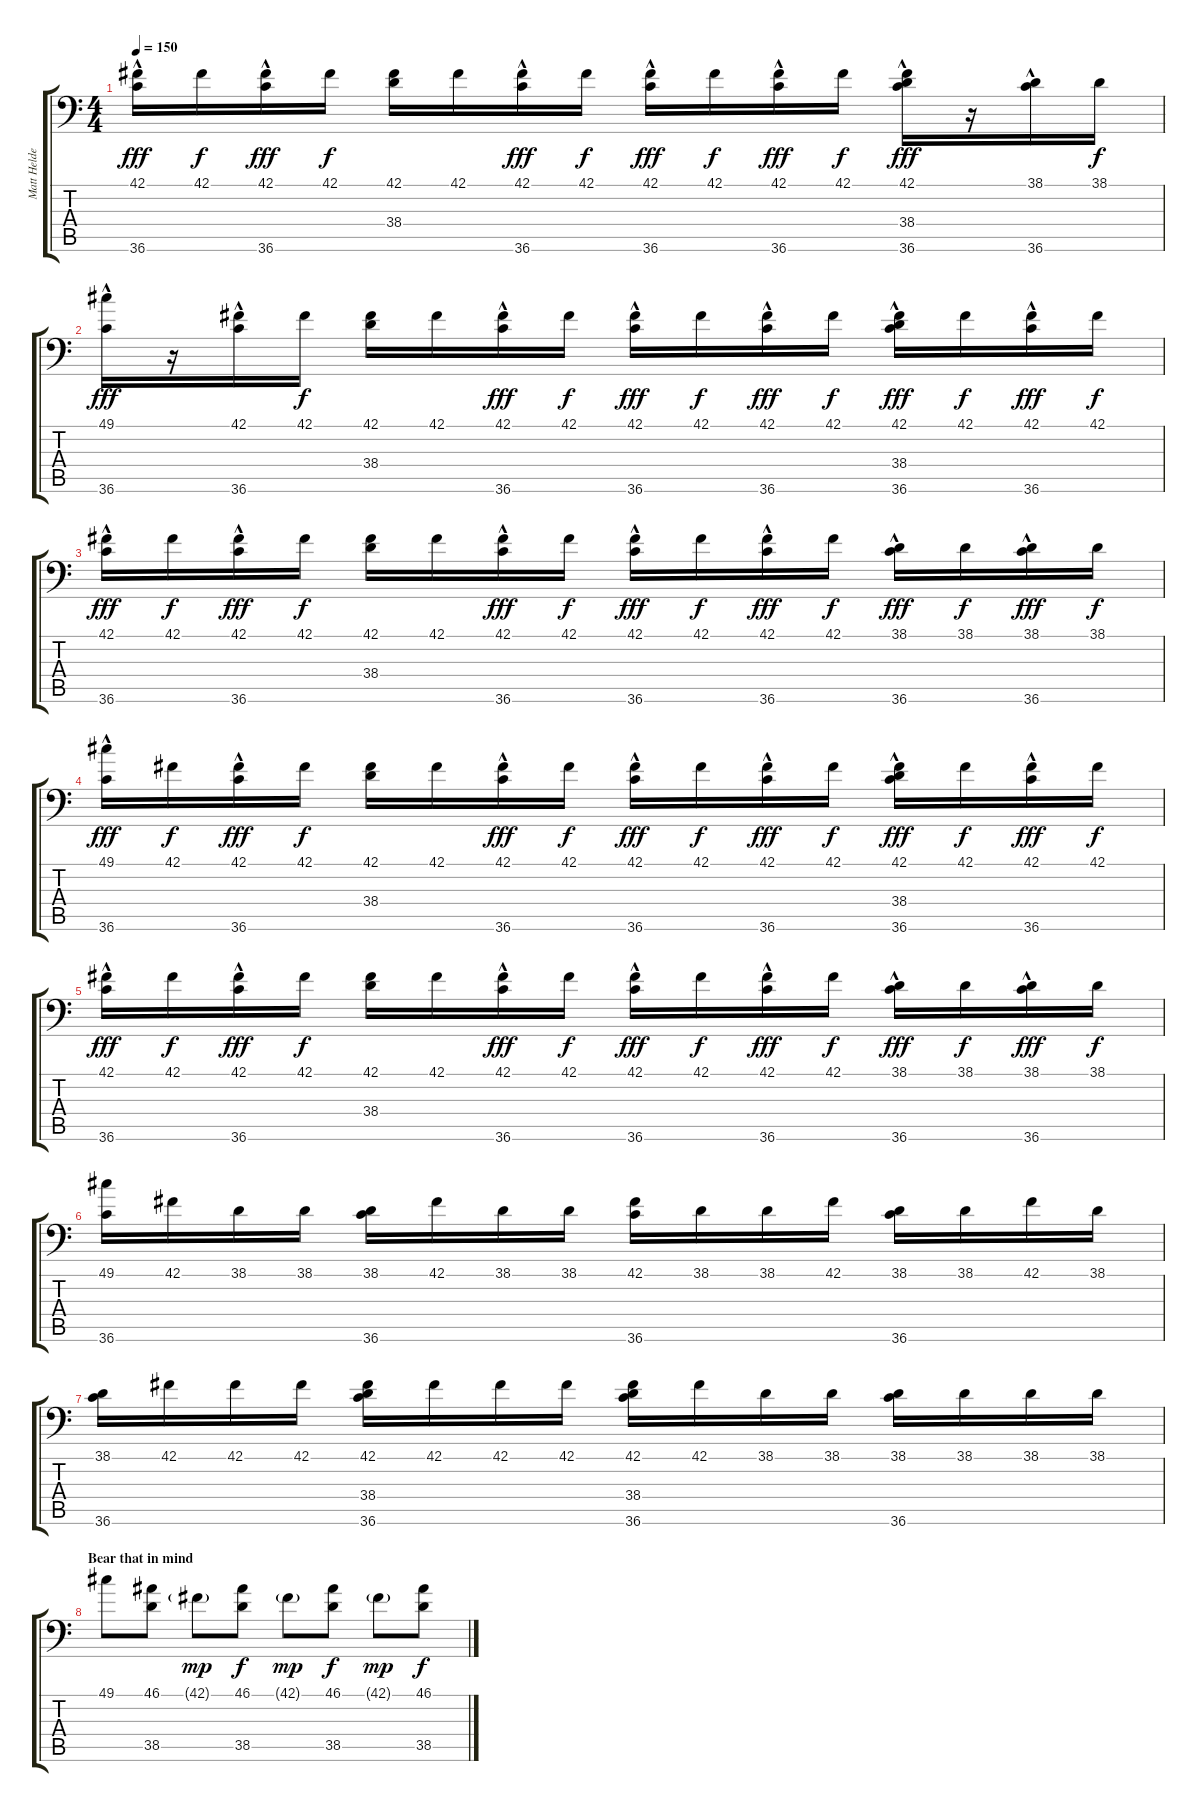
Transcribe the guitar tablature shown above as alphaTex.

\track ("Matt Helders" "Matt Helde") {instrument acousticgrandpiano}
\staff {score tabs}
\tuning (C-1 C-1 C-1 C-1 C-1 C-1) {hide}
\ts (4 4)
\tempo 150
\clef f4
\ks c
(42.1 36.6{hac}).16{dy fff} 42.1.16{dy f} (42.1 36.6{hac}).16{dy fff} 42.1.16{dy f} (42.1 38.4).16 42.1.16 (42.1 36.6{hac}).16{dy fff} 42.1.16{dy f} (42.1 36.6{hac}).16{dy fff} 42.1.16{dy f} (42.1 36.6{hac}).16{dy fff} 42.1.16{dy f} (42.1 38.4 36.6{hac}).16{dy fff} r.16 (38.1 36.6{hac}).16 38.1.16{dy f} |
(49.1 36.6{hac}).16{dy fff} r.16 (42.1 36.6{hac}).16 42.1.16{dy f} (42.1 38.4).16 42.1.16 (42.1 36.6{hac}).16{dy fff} 42.1.16{dy f} (42.1 36.6{hac}).16{dy fff} 42.1.16{dy f} (42.1 36.6{hac}).16{dy fff} 42.1.16{dy f} (42.1 38.4 36.6{hac}).16{dy fff} 42.1.16{dy f} (42.1 36.6{hac}).16{dy fff} 42.1.16{dy f} |
(42.1 36.6{hac}).16{dy fff} 42.1.16{dy f} (42.1 36.6{hac}).16{dy fff} 42.1.16{dy f} (42.1 38.4).16 42.1.16 (42.1 36.6{hac}).16{dy fff} 42.1.16{dy f} (42.1 36.6{hac}).16{dy fff} 42.1.16{dy f} (42.1 36.6{hac}).16{dy fff} 42.1.16{dy f} (38.1 36.6{hac}).16{dy fff} 38.1.16{dy f} (38.1 36.6{hac}).16{dy fff} 38.1.16{dy f} |
(49.1 36.6{hac}).16{dy fff} 42.1.16{dy f} (42.1 36.6{hac}).16{dy fff} 42.1.16{dy f} (42.1 38.4).16 42.1.16 (42.1 36.6{hac}).16{dy fff} 42.1.16{dy f} (42.1 36.6{hac}).16{dy fff} 42.1.16{dy f} (42.1 36.6{hac}).16{dy fff} 42.1.16{dy f} (42.1 38.4 36.6{hac}).16{dy fff} 42.1.16{dy f} (42.1 36.6{hac}).16{dy fff} 42.1.16{dy f} |
(42.1 36.6{hac}).16{dy fff} 42.1.16{dy f} (42.1 36.6{hac}).16{dy fff} 42.1.16{dy f} (42.1 38.4).16 42.1.16 (42.1 36.6{hac}).16{dy fff} 42.1.16{dy f} (42.1 36.6{hac}).16{dy fff} 42.1.16{dy f} (42.1 36.6{hac}).16{dy fff} 42.1.16{dy f} (38.1 36.6{hac}).16{dy fff} 38.1.16{dy f} (38.1 36.6{hac}).16{dy fff} 38.1.16{dy f} |
(49.1 36.6).16 42.1.16 38.1.16 38.1.16 (38.1 36.6).16 42.1.16 38.1.16 38.1.16 (42.1 36.6).16 38.1.16 38.1.16 42.1.16 (38.1 36.6).16 38.1.16 42.1.16 38.1.16 |
(38.1 36.6).16 42.1.16 42.1.16 42.1.16 (42.1 38.4 36.6).16 42.1.16 42.1.16 42.1.16 (42.1 38.4 36.6).16 42.1.16 38.1.16 38.1.16 (38.1 36.6).16 38.1.16 38.1.16 38.1.16 |
\section ("" "Bear that in mind")
49.1.8 (46.1 38.5).8 42.1{g}.8{dy mp} (46.1 38.5).8{dy f} 42.1{g}.8{dy mp} (46.1 38.5).8{dy f} 42.1{g}.8{dy mp} (46.1 38.5).8{dy f}
